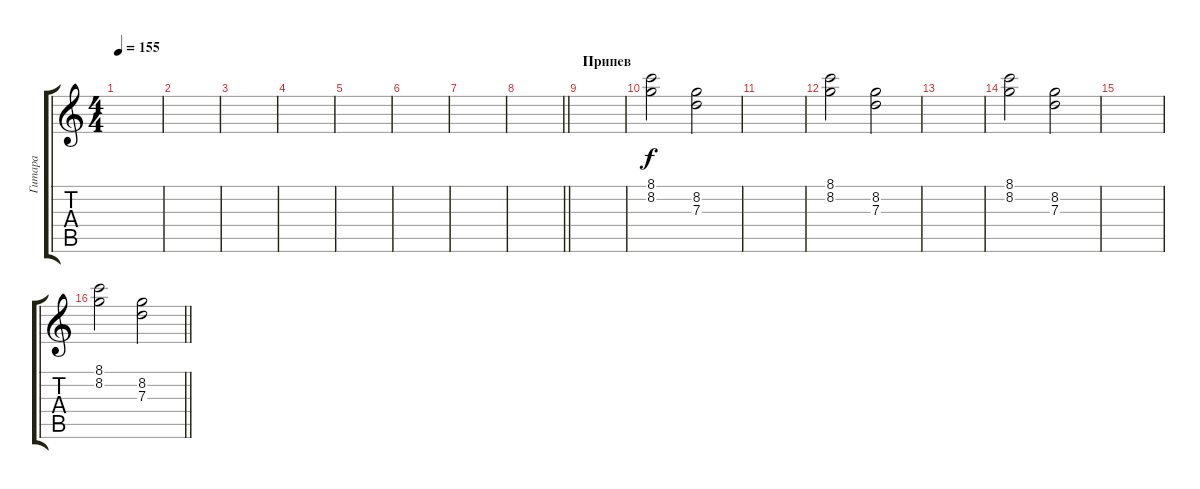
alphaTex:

\track ("Гитара" "Гитара") {instrument overdrivenguitar}
\staff {score tabs}
\tuning (E4 B3 G3 D3 A2 E2) {hide}
\ts (4 4)
\tempo 155
\clef g2
\ks c
|
|
|
|
|
|
|
\barLineRight lightlight
|
\section ("" "Припев")
|
(8.1 8.2).2 (8.2 7.3).2 |
|
(8.1 8.2).2 (8.2 7.3).2 |
|
(8.1 8.2).2 (8.2 7.3).2 |
|
\barLineRight lightlight
(8.1 8.2).2 (8.2 7.3).2
